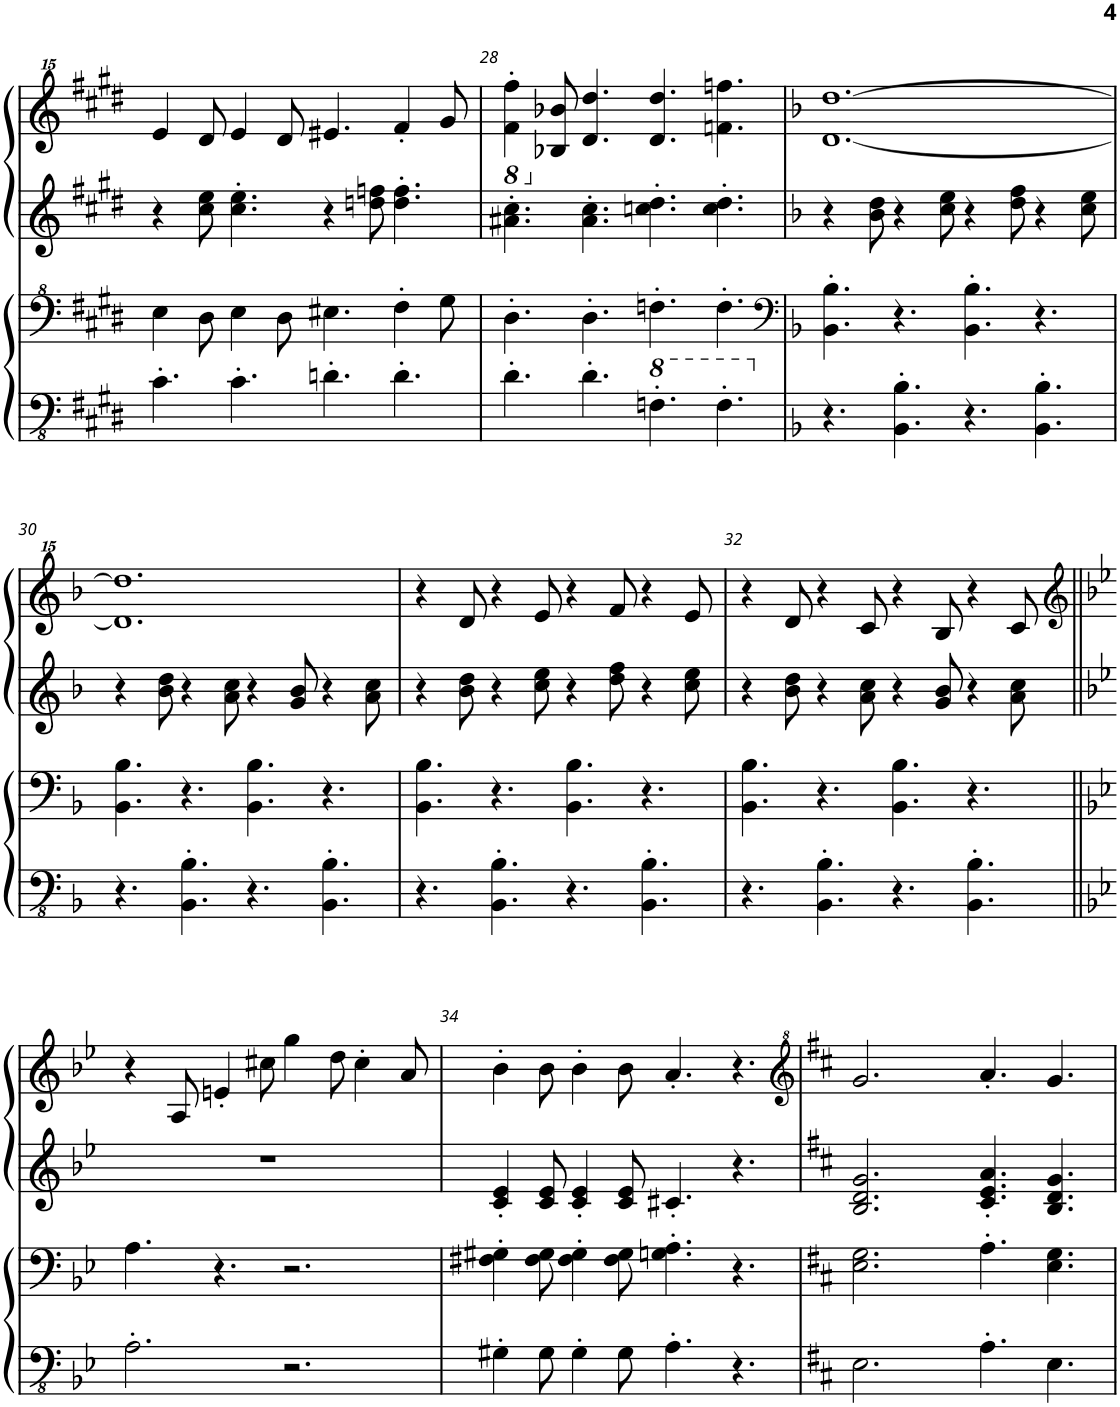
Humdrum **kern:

**kern	**kern	**kern	**kern
*part4	*part3	*part2	*part1
*staff4	*staff3	*staff2	*staff1
*I"Piano 4	*I"Piano	*I"Piano 3	*I"Piano
*I'Pno	*I'Pno	*I'Pno	*I'Pno
!!LO:PB:g=z
*clefFv4	*clefF^4	*clefG2	*clefG^^2
*k[f#c#g#d#]	*k[f#c#g#d#]	*k[f#c#g#d#]	*k[f#c#g#d#]
*M12/8	*M12/8	*M12/8	*M12/8
=27	=27	=27	=27
4.C#'\	4e\	4r	4eee/
.	8d#\	8cc#\ 8ee\	8ddd#/
4.C#'\	4e\	4.cc#\' 4.ee\'	4eee/
.	8d#\	.	8ddd#/
4.Dn'\	4.e#X\	4r	4.eee#X/
.	.	8ddn\ 8ffn\	.
4.D'\	4f#'\	4.dd\' 4.ff\'	4fff#'/
.	8g#\	.	8ggg#/
=28	=28	=28	=28
*	*	*	*8ba
4.D#'\	4.d#'\	4.a#X\' 4.cc#\'	4ff#\' 4fff#\'
*	*	*	*X8ba
.	.	.	8bb-X/ 8bbb-X/
4.D#'\	4.d#'\	4.a#\' 4.cc#\'	4.ddd#/ 4.dddd#/
*8va	*	*	*
4.Fn'\	4.fn'\	4.ccn\' 4.dd#\'	4.ddd#/ 4.dddd#/
4.F'\	4.f'\	4.cc\' 4.dd#\'	4.fffn\ 4.ffffn\
=29	=29	=29	=29
*	*clefF4	*	*
*k[b-]	*k[b-]	*k[b-]	*k[b-]
*X8va	*	*	*
4.r	4.BB-\' 4.B-\'	4r	[1.ddd [1.dddd
.	.	8b-\ 8dd\	.
4.BBB-\' 4.BB-\'	4.r	4r	.
.	.	8cc\ 8ee\	.
4.r	4.BB-\' 4.B-\'	4r	.
.	.	8dd\ 8ff\	.
4.BBB-\' 4.BB-\'	4.r	4r	.
.	.	8cc\ 8ee\	.
!!LO:LB:g=z
=30	=30	=30	=30
4.r	4.BB-\ 4.B-\	4r	1.ddd] 1.dddd]
.	.	8b-\ 8dd\	.
4.BBB-\' 4.BB-\'	4.r	4r	.
.	.	8a\ 8cc\	.
4.r	4.BB-\ 4.B-\	4r	.
.	.	8g/ 8b-/	.
4.BBB-\' 4.BB-\'	4.r	4r	.
.	.	8a\ 8cc\	.
=31	=31	=31	=31
4.r	4.BB-\ 4.B-\	4r	4r
.	.	8b-\ 8dd\	8ddd/
4.BBB-\' 4.BB-\'	4.r	4r	4r
.	.	8cc\ 8ee\	8eee/
4.r	4.BB-\ 4.B-\	4r	4r
.	.	8dd\ 8ff\	8fff/
4.BBB-\' 4.BB-\'	4.r	4r	4r
.	.	8cc\ 8ee\	8eee/
=32	=32	=32	=32
4.r	4.BB-\ 4.B-\	4r	4r
.	.	8b-\ 8dd\	8ddd/
4.BBB-\' 4.BB-\'	4.r	4r	4r
.	.	8a\ 8cc\	8ccc/
4.r	4.BB-\ 4.B-\	4r	4r
.	.	8g/ 8b-/	8bb-/
4.BBB-\' 4.BB-\'	4.r	4r	4r
.	.	8a\ 8cc\	8ccc/
!!LO:LB:g=z
=33||	=33||	=33||	=33||
*	*	*	*clefG2
*k[b-e-]	*k[b-e-]	*k[b-e-]	*k[b-e-]
2.AA'\	4.A\	1.r	4r
.	.	.	8A/
.	4.r	.	4en'/
.	.	.	8cc#X\
2.r	2.r	.	4gg\
.	.	.	8dd\
.	.	.	4cc#'\
.	.	.	8a/
=34	=34	=34	=34
4GG#X'\	4F#X\' 4G#X\'	4c/' 4e-/'	4b-'\
8GG#\	8F#\ 8G#\	8c/ 8e-/	8b-\
4GG#'\	4F#\' 4G#\'	4c/' 4e-/'	4b-'\
8GG#\	8F#\ 8G#\	8c/ 8e-/	8b-\
4.AA'\	4.Gn\' 4.A\'	4.c#X'/	4.a'/
4.r	4.r	4.r	4.r
=35	=35	=35	=35
*	*	*	*clefG^2
*k[f#c#]	*k[f#c#]	*k[f#c#]	*k[f#c#]
2.EE\	2.E\ 2.G\	2.B/ 2.d/ 2.g/	2.gg/
4.AA'\	4.A'\	4.c#/' 4.e/' 4.a/'	4.aa'/
4.EE\	4.E\ 4.G\	4.B/ 4.d/ 4.g/	4.gg/
=	=	=	=
*-	*-	*-	*-
